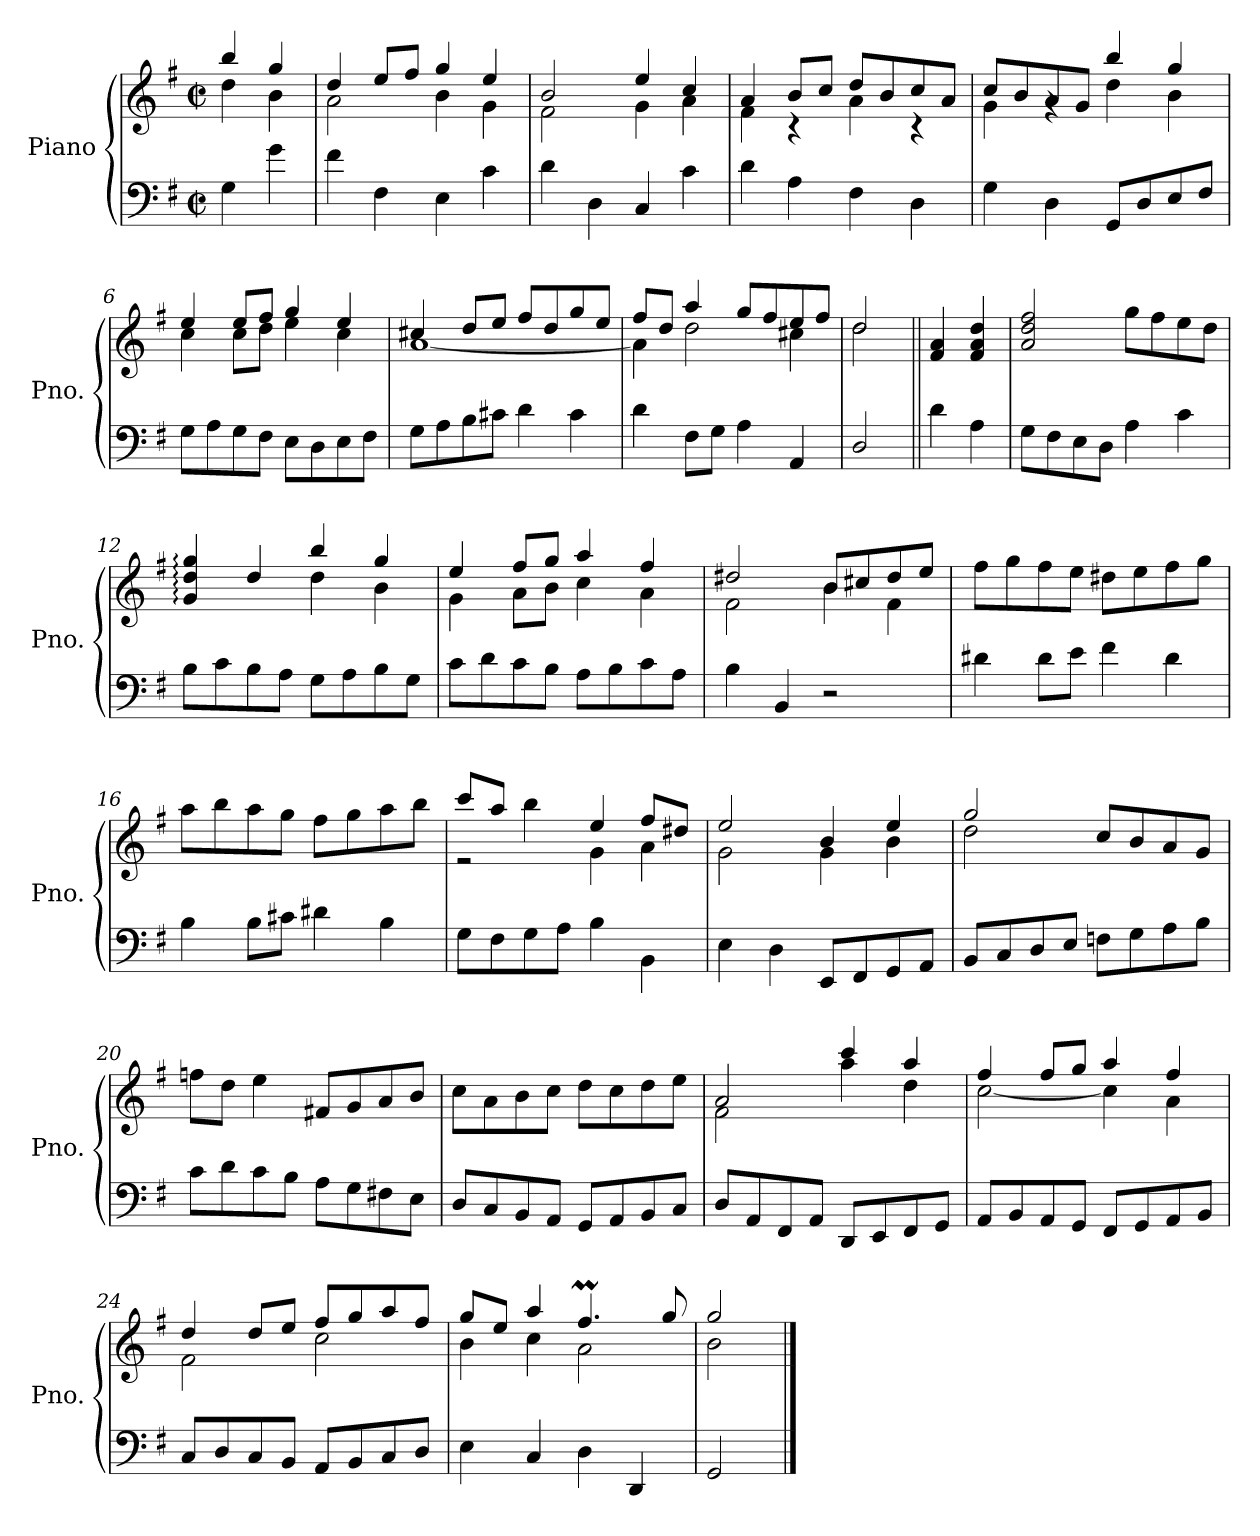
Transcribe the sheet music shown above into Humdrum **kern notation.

**kern	**kern
*part1	*part1
*staff2	*staff1
*I"Piano	*
*I'Pno.	*
*clefF4	*clefG2
*k[f#]	*k[f#]
*M2/2	*M2/2
*met(c|)	*met(c|)
=1	=1
*	*^
4G\	4bb/	4dd\
4g\	4gg/	4b\
=2	=2	=2
4f#\	4dd/	2a\
4F#\	8ee/L	.
.	8ff#/J	.
4E\	4gg/	4b\
4c\	4ee/	4g\
=3	=3	=3
4d\	2b/	2f#\
4D\	.	.
4C/	4ee/	4g\
4c\	4cc/	4a\
=4	=4	=4
4d\	4a/	4f#\
4A\	8b/L	4r
.	8cc/J	.
4F#\	8dd/L	4a\
.	8b/	.
4D\	8cc/	4r
.	8a/J	.
=5	=5	=5
4G\	8cc/L	4g\
.	8b/	.
4D\	8a/	4rg
.	8g/J	.
8GG/L	4bb/	4dd\
8D/	.	.
8E/	4gg/	4b\
8F#/J	.	.
=6	=6	=6
8G\L	4ee/	4cc\
8A\	.	.
8G\	8ee/L	8cc\L
8F#\J	8ff#/J	8dd\J
8E\L	4gg/	4ee\
8D\	.	.
8E\	4ee/	4cc\
8F#\J	.	.
!!LO:LB:g=z	!!
=7	=7	=7
8G\L	4cc#X/	[1a
8A\	.	.
8B\	8dd/L	.
8c#X\J	8ee/J	.
4d\	8ff#/L	.
.	8dd/	.
4c#\	8gg/	.
.	8ee/J	.
=8	=8	=8
4d\	8ff#/L	4a\]
.	8dd/J	.
8F#\L	4aa/	2dd\
8G\J	.	.
4A\	8gg/L	.
.	8ff#/	.
4AA/	8ee/	4cc#X\
.	8ff#/J	.
=9	=9	=9
2D/	2dd/	2dd\
*	*v	*v
=10||	=10||
4d\	4f#/ 4a/
4A\	4f#/ 4a/ 4dd/
=11	=11
8G\L	2a/ 2dd/ 2ff#/
8F#\	.
8E\	.
8D\J	.
4A\	8gg\L
.	8ff#\
4c\	8ee\
.	8dd\J
=12	=12
*	*^
8B\L	4g/: 4dd/: 4gg/:	2ryy
8c\	.	.
8B\	4dd/	.
8A\J	.	.
8G\L	4bb/	4dd\
8A\	.	.
8B\	4gg/	4b\
8G\J	.	.
!!LO:LB:g=z	!!
=13	=13	=13
8c\L	4ee/	4g\
8d\	.	.
8c\	8ff#/L	8a\L
8B\J	8gg/J	8b\J
8A\L	4aa/	4cc\
8B\	.	.
8c\	4ff#/	4a\
8A\J	.	.
=14	=14	=14
4B\	2dd#X/	2f#\
4BB/	.	.
2r	8b/L	4b\
.	8cc#X/	.
.	8dd#/	4f#\
.	8ee/J	.
*	*v	*v
=15	=15
4d#X\	8ff#\L
.	8gg\
8d#\L	8ff#\
8e\J	8ee\J
4f#\	8dd#X\L
.	8ee\
4d#\	8ff#\
.	8gg\J
=16	=16
4B\	8aa\L
.	8bb\
8B\L	8aa\
8c#X\J	8gg\J
4d#X\	8ff#\L
.	8gg\
4B\	8aa\
.	8bb\J
!!LO:LB:g=z
=17	=17
*	*^
8G\L	8ccc/L	2r
8F#\	8aa/J	.
8G\	4bb\	.
8A\J	.	.
4B\	4ee/	4g\
4BB\	8ff#/L	4a\
.	8dd#X/J	.
=18	=18	=18
4E\	2ee/	2g\
4D\	.	.
8EE/L	4b/	4g\
8FF#/	.	.
8GG/	4ee/	4b\
8AA/J	.	.
=19	=19	=19
8BB/L	2gg/	2dd\
8C/	.	.
8D/	.	.
8E/J	.	.
8Fn\L	8cc/L	2ryy
8G\	8b/	.
8A\	8a/	.
8B\J	8g/J	.
*	*v	*v
=20	=20
8c\L	8ffn\L
8d\	8dd\J
8c\	4ee\
8B\J	.
8A\L	8f#X/L
8G\	8g/
8F#X\	8a/
8E\J	8b/J
=21	=21
8D/L	8cc\L
8C/	8a\
8BB/	8b\
8AA/J	8cc\J
8GG/L	8dd\L
8AA/	8cc\
8BB/	8dd\
8C/J	8ee\J
!!LO:LB:g=z
=22	=22
*	*^
8D/L	2a/	2f#\
8AA/	.	.
8FF#/	.	.
8AA/J	.	.
8DD/L	4ccc/	4aa\
8EE/	.	.
8FF#/	4aa/	4dd\
8GG/J	.	.
=23	=23	=23
8AA/L	4ff#/	[2cc\
8BB/	.	.
8AA/	8ff#/L	.
8GG/J	8gg/J	.
8FF#/L	4aa/	4cc\]
8GG/	.	.
8AA/	4ff#/	4a\
8BB/J	.	.
=24	=24	=24
8C/L	4dd/	2f#\
8D/	.	.
8C/	8dd/L	.
8BB/J	8ee/J	.
8AA/L	8ff#/L	2cc\
8BB/	8gg/	.
8C/	8aa/	.
8D/J	8ff#/J	.
=25	=25	=25
4E\	8gg/L	4b\
.	8ee/J	.
4C/	4aa/	4cc\
4D\	4.ff#m/	2a\
4DD/	.	.
.	8gg/	.
=26	=26	=26
2GG/	2gg/	2b\
*	*v	*v
==	==
*-	*-
